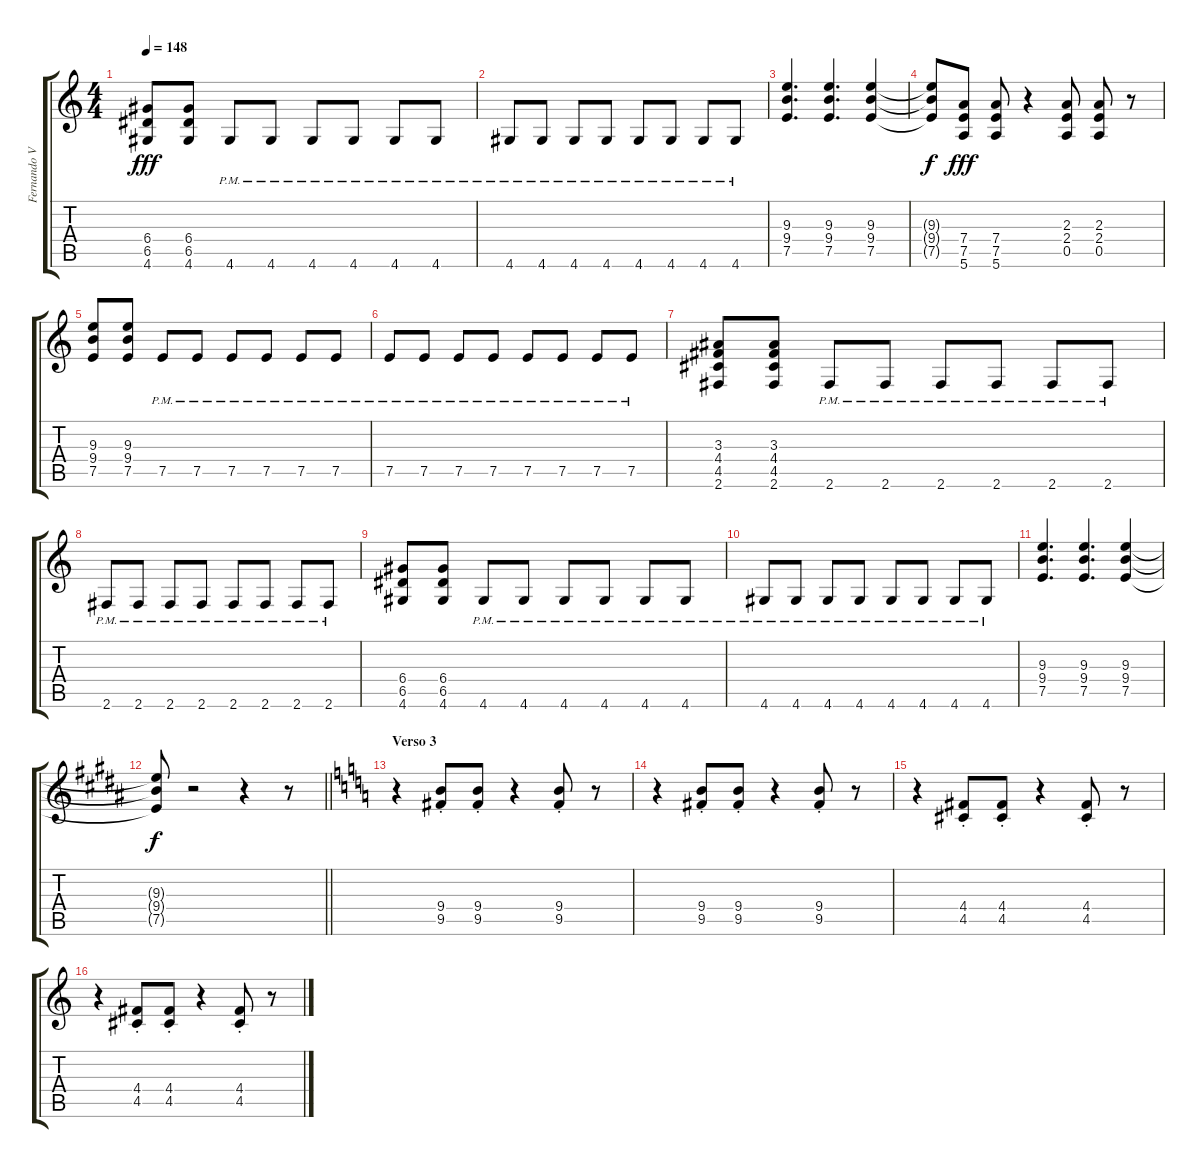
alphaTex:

\track ("Fernando Vallin" "Fernando V") {instrument distortionguitar}
\staff {score tabs}
\tuning (E4 B3 G3 D3 A2 E2) {hide}
\ts (4 4)
\tempo 148
\clef g2
\ks c
(6.4 6.5 4.6).8{dy fff} (6.4 6.5 4.6).8 4.6{pm}.8 4.6{pm}.8 4.6{pm}.8 4.6{pm}.8 4.6{pm}.8 4.6{pm}.8 |
4.6{pm}.8 4.6{pm}.8 4.6{pm}.8 4.6{pm}.8 4.6{pm}.8 4.6{pm}.8 4.6{pm}.8 4.6{pm}.8 |
(9.3 9.4 7.5).4{d} (9.3 9.4 7.5).4{d} (9.3 9.4 7.5).4 |
(9.3{t} 9.4{t} 7.5{t}).8{dy f} (7.4 7.5 5.6).8{dy fff} (7.4 7.5 5.6).8 r.4 (2.3 2.4 0.5).8 (2.3 2.4 0.5).8 r.8 |
(9.3 9.4 7.5).8 (9.3 9.4 7.5).8 7.5{pm}.8 7.5{pm}.8 7.5{pm}.8 7.5{pm}.8 7.5{pm}.8 7.5{pm}.8 |
7.5{pm}.8 7.5{pm}.8 7.5{pm}.8 7.5{pm}.8 7.5{pm}.8 7.5{pm}.8 7.5{pm}.8 7.5{pm}.8 |
(3.3 4.4 4.5 2.6).8 (3.3 4.4 4.5 2.6).8 2.6{pm}.8 2.6{pm}.8 2.6{pm}.8 2.6{pm}.8 2.6{pm}.8 2.6{pm}.8 |
2.6{pm}.8 2.6{pm}.8 2.6{pm}.8 2.6{pm}.8 2.6{pm}.8 2.6{pm}.8 2.6{pm}.8 2.6{pm}.8 |
(6.4 6.5 4.6).8 (6.4 6.5 4.6).8 4.6{pm}.8 4.6{pm}.8 4.6{pm}.8 4.6{pm}.8 4.6{pm}.8 4.6{pm}.8 |
4.6{pm}.8 4.6{pm}.8 4.6{pm}.8 4.6{pm}.8 4.6{pm}.8 4.6{pm}.8 4.6{pm}.8 4.6{pm}.8 |
(9.3 9.4 7.5).4{d} (9.3 9.4 7.5).4{d} (9.3 9.4 7.5).4 |
\barLineRight lightlight
\ks b
(9.3{t} 9.4{t} 7.5{t}).8{dy f} r.2 r.4 r.8 |
\section ("" "Verso 3")
\ks c
r.4 (9.4 9.5{st}).8 (9.4 9.5{st}).8 r.4 (9.4{st} 9.5).8 r.8 |
r.4 (9.4 9.5{st}).8 (9.4 9.5{st}).8 r.4 (9.4{st} 9.5).8 r.8 |
r.4 (4.4 4.5{st}).8 (4.4 4.5{st}).8 r.4 (4.4 4.5{st}).8 r.8 |
r.4 (4.4 4.5{st}).8 (4.4 4.5{st}).8 r.4 (4.4 4.5{st}).8 r.8
